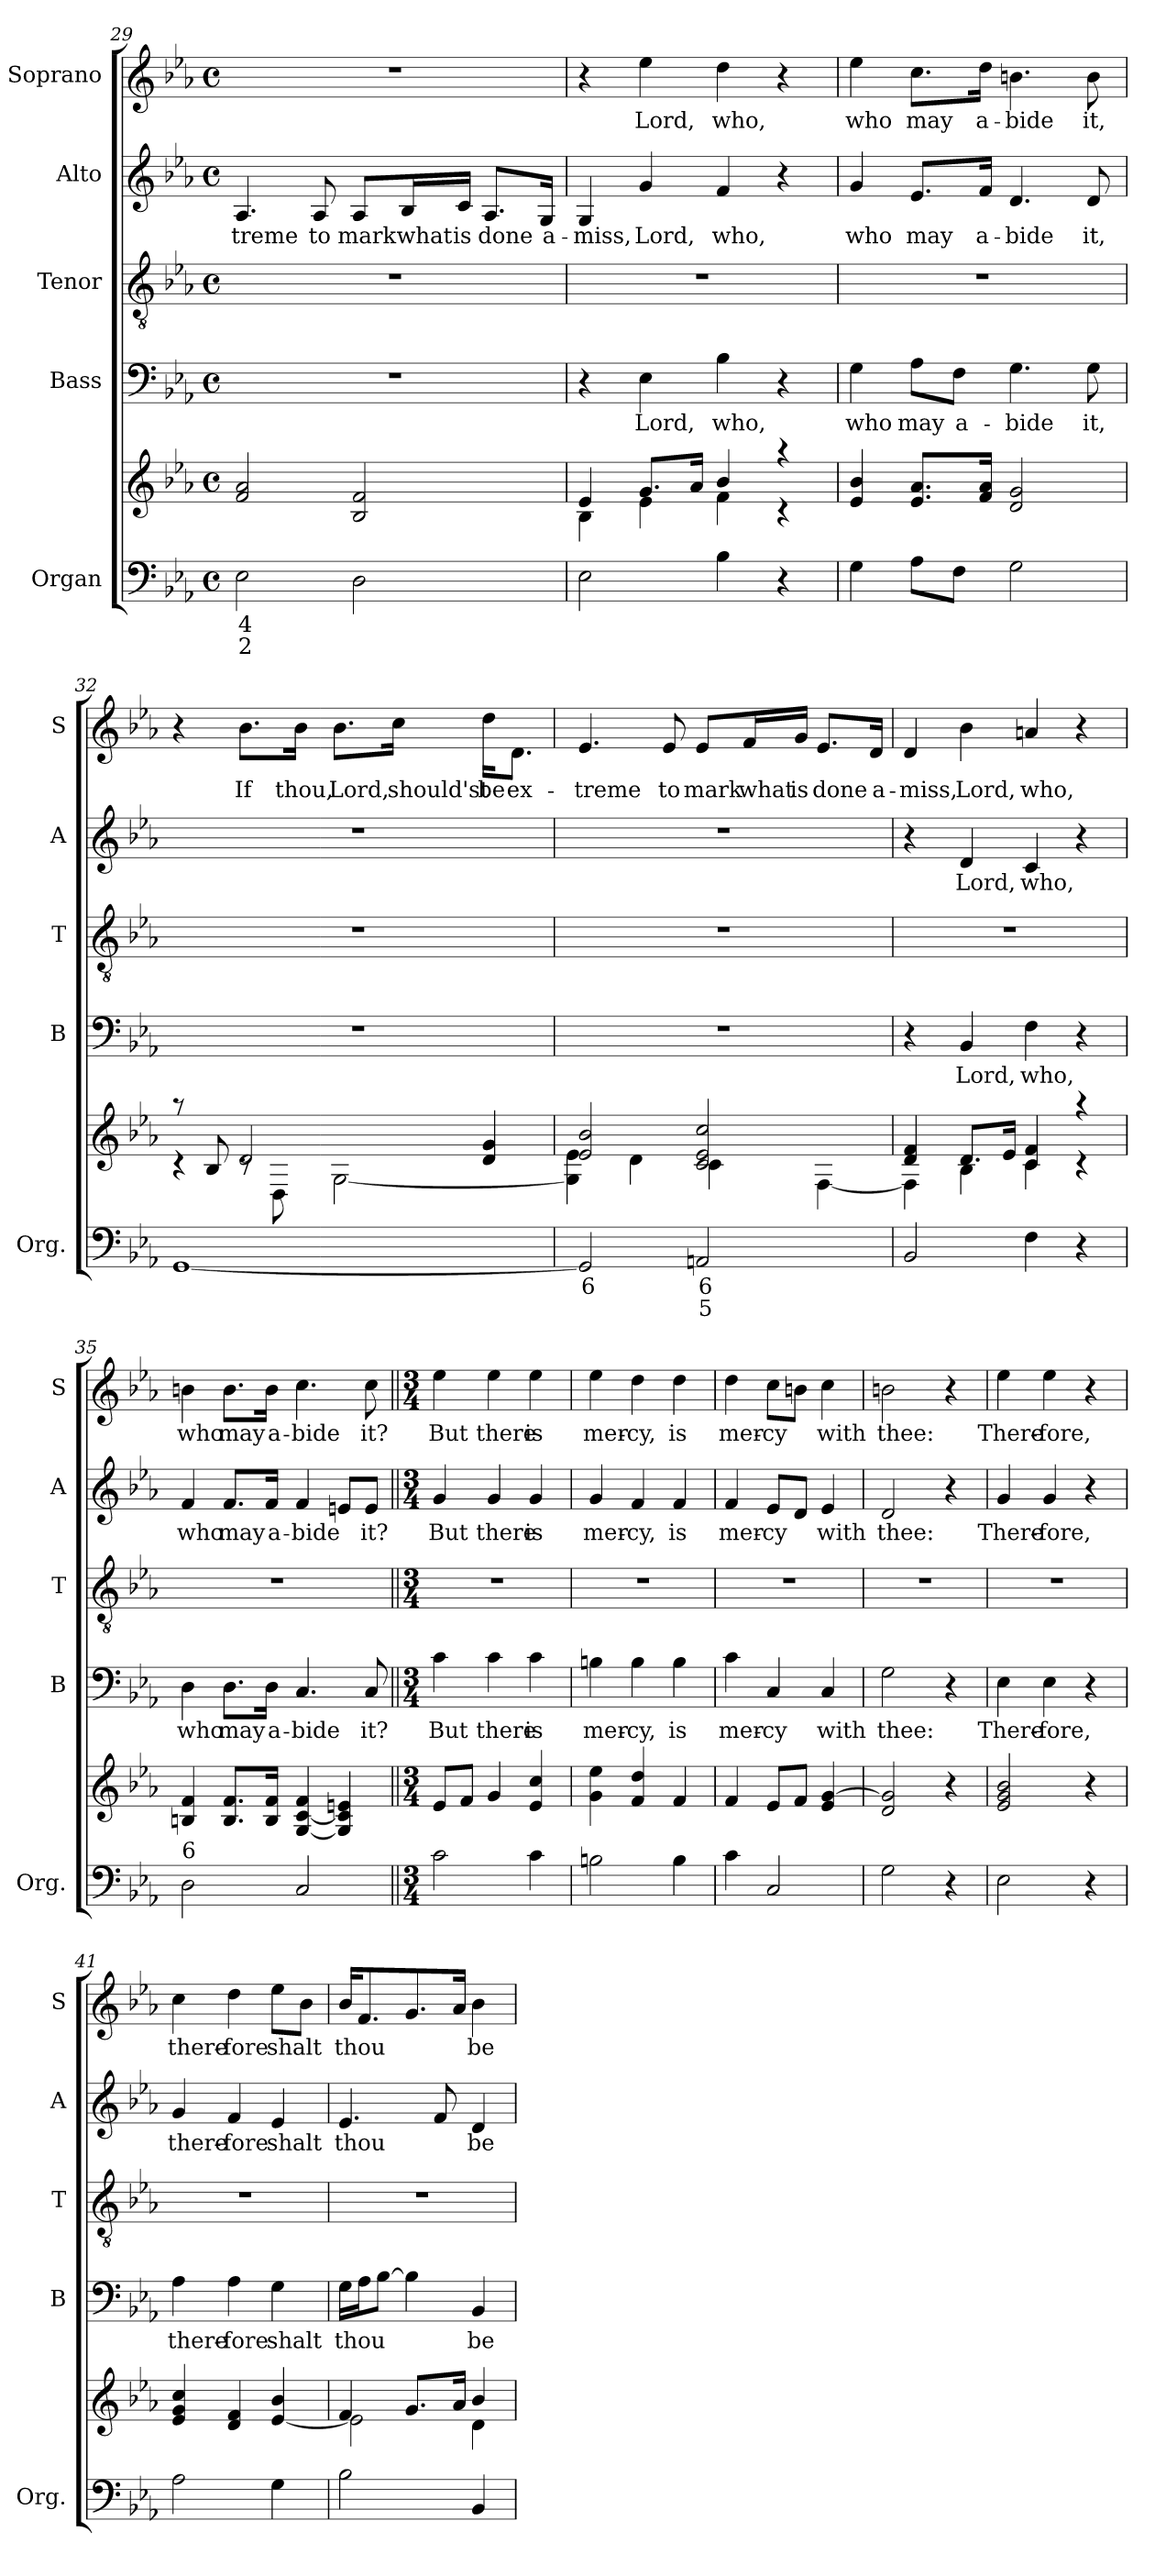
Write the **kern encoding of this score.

**kern	**text	**text	**kern	**kern	**text	**kern	**kern	**text	**kern	**text
*part5	*part5	*part5	*part5	*part4	*part4	*part3	*part2	*part2	*part1	*part1
*staff6	*staff6	*staff6	*staff5	*staff4	*staff4	*staff3	*staff2	*staff2	*staff1	*staff1
*I"Organ	*	*	*	*I"Bass	*	*I"Tenor	*I"Alto	*	*I"Soprano	*
*I'Org.	*	*	*	*I'B	*	*I'T	*I'A	*	*I'S	*
!!LO:PB:g=z
*clefF4	*	*	*clefG2	*clefF4	*	*clefGv2	*clefG2	*	*clefG2	*
*k[b-e-a-]	*	*	*k[b-e-a-]	*k[b-e-a-]	*	*k[b-e-a-]	*k[b-e-a-]	*	*k[b-e-a-]	*
*E-:	*	*	*E-:	*E-:	*	*E-:	*E-:	*	*E-:	*
*M4/4	*	*	*M4/4	*M4/4	*	*M4/4	*M4/4	*	*M4/4	*
*met(c)	*	*	*met(c)	*met(c)	*	*met(c)	*met(c)	*	*met(c)	*
=29	=29	=29	=29	=29	=29	=29	=29	=29	=29	=29
!	!LO:LY:b	!LO:LY:b	!	!	!	!	!	!LO:LY:b	!	!
2E-\	4	2	2f!/ 2a-!/	1r	.	1r	4.A-/	-treme	1r	.
!	!	!	!	!	!	!	!	!LO:LY:b	!	!
.	.	.	.	.	.	.	8A-/	to	.	.
!	!	!	!	!	!	!	!	!LO:LY:b	!	!
2D\	.	.	2B-!/ 2f!/	.	.	.	8A-/L	mark	.	.
!	!	!	!	!	!	!	!	!LO:LY:b	!	!
.	.	.	.	.	.	.	16B-/L	what	.	.
!	!	!	!	!	!	!	!	!LO:LY:b	!	!
.	.	.	.	.	.	.	16c/JJ	is	.	.
!	!	!	!	!	!	!	!	!LO:LY:b	!	!
.	.	.	.	.	.	.	8.A-/L	done	.	.
!	!	!	!	!	!	!	!	!LO:LY:b	!	!
.	.	.	.	.	.	.	16G/Jk	a-	.	.
=30	=30	=30	=30	=30	=30	=30	=30	=30	=30	=30
*	*	*	*^	*	*	*	*	*	*	*
!	!	!	!	!	!	!	!	!	!LO:LY:b	!	!
2E-\	.	.	4e-!/	4B-!\	4r	.	1r	4G/	-miss,	4r	.
!	!	!	!	!	!	!LO:LY:b	!	!	!LO:LY:b	!	!LO:LY:b
.	.	.	8.g!/L	4e-!\	4E-\	Lord,	.	4g/	Lord,	4ee-\	Lord,
.	.	.	16a-!/Jk	.	.	.	.	.	.	.	.
!	!	!	!	!	!	!LO:LY:b	!	!	!LO:LY:b	!	!LO:LY:b
4B-\	.	.	4b-!/	4f!\	4B-\	who,	.	4f/	who,	4dd\	who,
4r	.	.	4raa	4rc	4r	.	.	4r	.	4r	.
=31	=31	=31	=31	=31	=31	=31	=31	=31	=31	=31	=31
!	!	!	!	!	!	!LO:LY:b	!	!	!LO:LY:b	!	!LO:LY:b
*	*	*	*v	*v	*	*	*	*	*	*	*
4G\	.	.	4e-!/ 4b-!/	4G\	who	1r	4g/	who	4ee-\	who
!	!	!	!	!	!LO:LY:b	!	!	!LO:LY:b	!	!LO:LY:b
8A-\L	.	.	8.e-!/ 8.a-!/L	8A-\L	may	.	8.e-/L	may	8.cc\L	may
!	!	!	!	!	!LO:LY:b	!	!	!	!	!
8F\J	.	.	.	8F\J	a-	.	.	.	.	.
!	!	!	!	!	!	!	!	!LO:LY:b	!	!LO:LY:b
.	.	.	16f!/ 16a-!/Jk	.	.	.	16f/Jk	a-	16dd\Jk	a-
!	!	!	!	!	!LO:LY:b	!	!	!LO:LY:b	!	!LO:LY:b
2G\	.	.	2d!/ 2g!/	4.G\	-bide	.	4.d/	-bide	4.bn\	-bide
!	!	!	!	!	!LO:LY:b	!	!	!LO:LY:b	!	!LO:LY:b
.	.	.	.	8G\	it,	.	8d/	it,	8b\	it,
=32	=32	=32	=32	=32	=32	=32	=32	=32	=32	=32
*	*	*	*^	*	*	*	*	*	*	*
[1GG	.	.	8raa	4rc	1r	.	1r	1r	.	4r	.
.	.	.	8B-!/	.	.	.	.	.	.	.	.
!	!	!	!	!	!	!	!	!	!	!	!LO:LY:b
.	.	.	2d!/	8rc	.	.	.	.	.	8.b-\L	If
.	.	.	.	8D!\	.	.	.	.	.	.	.
!	!	!	!	!	!	!	!	!	!	!	!LO:LY:b
.	.	.	.	.	.	.	.	.	.	16b-\Jk	thou,
!	!	!	!	!	!	!	!	!	!	!	!LO:LY:b
.	.	.	.	[2G!\	.	.	.	.	.	8.b-\L	Lord,
!	!	!	!	!	!	!	!	!	!	!	!LO:LY:b
.	.	.	.	.	.	.	.	.	.	16cc\Jk	should'st
!	!	!	!	!	!	!	!	!	!	!	!LO:LY:b
.	.	.	4d!/ 4g!/	.	.	.	.	.	.	16dd\KL	be
!	!	!	!	!	!	!	!	!	!	!	!LO:LY:b
.	.	.	.	.	.	.	.	.	.	8.d\J	ex-
!!LO:PB:g=z
=33	=33	=33	=33	=33	=33	=33	=33	=33	=33	=33	=33
!	!LO:LY:b	!	!	!	!	!	!	!	!	!	!LO:LY:b
2GG/]	6	.	2e-!/ 2b-!/	4G!\] 4e-!\	1r	.	1r	1r	.	4.e-/	-treme
.	.	.	.	4d!\	.	.	.	.	.	.	.
!	!	!	!	!	!	!	!	!	!	!	!LO:LY:b
.	.	.	.	.	.	.	.	.	.	8e-/	to
!	!LO:LY:b	!LO:LY:b	!	!	!	!	!	!	!	!	!LO:LY:b
2AAn/	6	5	2c!/ 2e-!/ 2cc!/	4c!\	.	.	.	.	.	8e-/L	mark
!	!	!	!	!	!	!	!	!	!	!	!LO:LY:b
.	.	.	.	.	.	.	.	.	.	16f/L	what
!	!	!	!	!	!	!	!	!	!	!	!LO:LY:b
.	.	.	.	.	.	.	.	.	.	16g/JJ	is
!	!	!	!	!	!	!	!	!	!	!	!LO:LY:b
.	.	.	.	[4F!\	.	.	.	.	.	8.e-/L	done
!	!	!	!	!	!	!	!	!	!	!	!LO:LY:b
.	.	.	.	.	.	.	.	.	.	16d/Jk	a-
=34	=34	=34	=34	=34	=34	=34	=34	=34	=34	=34	=34
!	!	!	!	!	!	!	!	!	!	!	!LO:LY:b
2BB-/	.	.	4d!/ 4f!/	4F!\]	4r	.	1r	4r	.	4d/	-miss,
!	!	!	!	!	!	!LO:LY:b	!	!	!LO:LY:b	!	!LO:LY:b
.	.	.	8.d!/L	4B-!\	4BB-/	Lord,	.	4d/	Lord,	4b-\	Lord,
.	.	.	16e-!/Jk	.	.	.	.	.	.	.	.
!	!	!	!	!	!	!LO:LY:b	!	!	!LO:LY:b	!	!LO:LY:b
4F\	.	.	4c!/ 4f!/	4c!\	4F\	who,	.	4c/	who,	4an/	who,
4r	.	.	4raa	4rc	4r	.	.	4r	.	4r	.
=35	=35	=35	=35	=35	=35	=35	=35	=35	=35	=35	=35
!LO:TX:a:t=6	!	!	!	!	!	!	!	!	!	!	!
!	!	!	!	!	!	!LO:LY:b	!	!	!LO:LY:b	!	!LO:LY:b
*	*	*	*v	*v	*	*	*	*	*	*	*
2D\	.	.	4Bn!/ 4f!/	4D\	who	1r	4f/	who	4bn\	who
!	!	!	!	!	!LO:LY:b	!	!	!LO:LY:b	!	!LO:LY:b
.	.	.	8.B!/ 8.f!/L	8.D\L	may	.	8.f/L	may	8.b\L	may
!	!	!	!	!	!LO:LY:b	!	!	!LO:LY:b	!	!LO:LY:b
.	.	.	16B!/ 16f!/Jk	16D\Jk	a-	.	16f/Jk	a-	16b\Jk	a-
!	!	!	!	!	!LO:LY:b	!	!	!LO:LY:b	!	!LO:LY:b
2C/	.	.	[4G!/ [4c!/ 4f!/	4.C/	-bide	.	4f/	-bide	4.cc\	-bide
.	.	.	4G!/] 4c!/] 4en!/	.	.	.	8en/L	.	.	.
!	!	!	!	!	!LO:LY:b	!	!	!LO:LY:b	!	!LO:LY:b
.	.	.	.	8C/	it?	.	8e/J	it?	8cc\	it?
=36||	=36||	=36||	=36||	=36||	=36||	=36||	=36||	=36||	=36||	=36||
*M3/4	*	*	*M3/4	*M3/4	*	*M3/4	*M3/4	*	*M3/4	*
!	!	!	!	!	!LO:LY:b	!	!	!LO:LY:b	!	!LO:LY:b
2c\	.	.	8e-!/L	4c\	But	2.r	4g/	But	4ee-\	But
.	.	.	8f/J	.	.	.	.	.	.	.
!	!	!	!	!	!LO:LY:b	!	!	!LO:LY:b	!	!LO:LY:b
.	.	.	4g!/	4c\	there	.	4g/	there	4ee-\	there
!	!	!	!	!	!LO:LY:b	!	!	!LO:LY:b	!	!LO:LY:b
4c\	.	.	4e-!/ 4cc!/	4c\	is	.	4g/	is	4ee-\	is
!!LO:LB:g=z
=37	=37	=37	=37	=37	=37	=37	=37	=37	=37	=37
!	!	!	!	!	!LO:LY:b	!	!	!LO:LY:b	!	!LO:LY:b
2Bn\	.	.	4g!\ 4ee-!\	4Bn\	mer-	2.r	4g/	mer-	4ee-\	mer-
!	!	!	!	!	!LO:LY:b	!	!	!LO:LY:b	!	!LO:LY:b
.	.	.	4f!/ 4dd!/	4B\	-cy,	.	4f/	-cy,	4dd\	-cy,
!	!	!	!	!	!LO:LY:b	!	!	!LO:LY:b	!	!LO:LY:b
4B\	.	.	4f!/	4B\	is	.	4f/	is	4dd\	is
=38	=38	=38	=38	=38	=38	=38	=38	=38	=38	=38
!	!	!	!	!	!LO:LY:b	!	!	!LO:LY:b	!	!LO:LY:b
4c\	.	.	4f!/	4c\	mer-	2.r	4f/	mer-	4dd\	mer-
!	!	!	!	!	!LO:LY:b	!	!	!LO:LY:b	!	!LO:LY:b
2C/	.	.	8e-!/L	4C/	-cy	.	8e-/L	-cy	8cc\L	-cy
.	.	.	8f!/J	.	.	.	8d/J	.	8bn\J	.
!	!	!	!	!	!LO:LY:b	!	!	!LO:LY:b	!	!LO:LY:b
.	.	.	4e-!/ [4g!/	4C/	with	.	4e-/	with	4cc\	with
=39	=39	=39	=39	=39	=39	=39	=39	=39	=39	=39
!	!	!	!	!	!LO:LY:b	!	!	!LO:LY:b	!	!LO:LY:b
2G\	.	.	2d!/ 2g!/]	2G\	thee:	2.r	2d/	thee:	2bn\	thee:
4r	.	.	4r	4r	.	.	4r	.	4r	.
=40	=40	=40	=40	=40	=40	=40	=40	=40	=40	=40
!	!	!	!	!	!LO:LY:b	!	!	!LO:LY:b	!	!LO:LY:b
2E-\	.	.	2e-!/ 2g!/ 2b-!/	4E-\	There-	2.r	4g/	There-	4ee-\	There-
!	!	!	!	!	!LO:LY:b	!	!	!LO:LY:b	!	!LO:LY:b
.	.	.	.	4E-\	-fore,	.	4g/	-fore,	4ee-\	-fore,
4r	.	.	4r	4r	.	.	4r	.	4r	.
=41	=41	=41	=41	=41	=41	=41	=41	=41	=41	=41
!	!	!	!	!	!LO:LY:b	!	!	!LO:LY:b	!	!LO:LY:b
2A-\	.	.	4e-!/ 4g!/ 4cc!/	4A-\	there-	2.r	4g/	there-	4cc\	there-
!	!	!	!	!	!LO:LY:b	!	!	!LO:LY:b	!	!LO:LY:b
.	.	.	4d!/ 4f!/	4A-\	-fore	.	4f/	-fore	4dd\	-fore
!	!	!	!	!	!LO:LY:b	!	!	!LO:LY:b	!	!LO:LY:b
4G\	.	.	[4e-!/ 4b-!/	4G\	shalt	.	4e-/	shalt	8ee-\L	shalt
.	.	.	.	.	.	.	.	.	8b-\J	.
=42	=42	=42	=42	=42	=42	=42	=42	=42	=42	=42
*	*	*	*^	*	*	*	*	*	*	*
!	!	!	!	!	!	!LO:LY:b	!	!	!LO:LY:b	!	!LO:LY:b
2B-\	.	.	4f!/	2e-!\]	16G\LL	thou	2.r	4.e-/	thou	16b-/KL	thou
.	.	.	.	.	16A-\J	.	.	.	.	8.f/	.
.	.	.	.	.	[8B-\J	.	.	.	.	.	.
.	.	.	8.g!/L	.	4B-\]	.	.	.	.	8.g/	.
.	.	.	.	.	.	.	.	8f/	.	.	.
.	.	.	16a-!/Jk	.	.	.	.	.	.	16a-/Jk	.
!	!	!	!	!	!	!LO:LY:b	!	!	!LO:LY:b	!	!LO:LY:b
4BB-/	.	.	4b-!/	4d!\	4BB-/	be	.	4d/	be	4b-\	be
*	*	*	*v	*v	*	*	*	*	*	*	*
=	=	=	=	=	=	=	=	=	=	=
*-	*-	*-	*-	*-	*-	*-	*-	*-	*-	*-
